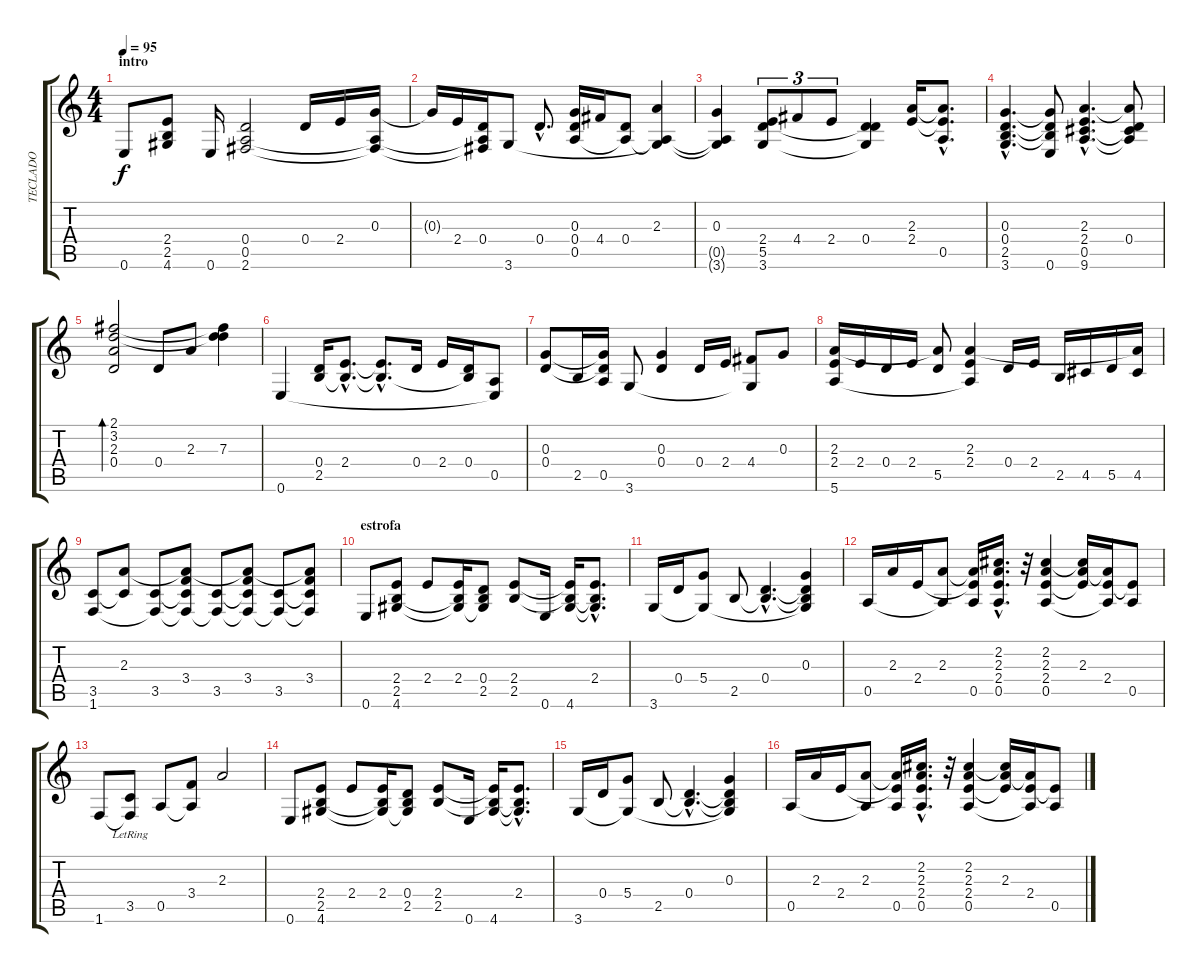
\track ("TECLADO" "TECLADO") {instrument electricpiano1}
\staff {score tabs}
\tuning (E5 B4 G4 D4 A3 E3) {hide}
\ts (4 4)
\section ("" "intro")
\tempo 95
\clef g2
\ks c
0.6.8{dy f instrument electricpiano1} (2.4 2.5 4.6).8 0.6.16 (0.4 0.5 2.6).2 0.4.16 2.4.16 (0.3 0.5{t} 2.6{t}).16 |
0.3{t}.16 2.4.16 (0.4 0.5{t} 2.6{t}).16 3.6.8 0.4{hac}.8{d} (0.3 0.4 0.5).16 4.4.16 (0.4 0.5{t}).8 (2.3 0.5{t} 3.6{t}).4 |
(0.3 0.5{t} 3.6{t}).4 (2.4 5.5 3.6).8{tu (3 2)} 4.4.8{tu (3 2)} 2.4.8{tu (3 2)} (0.4 5.5{t} 3.6{t}).4 (2.3 2.4).16 (2.3{hac t} 2.4{hac t} 0.5{hac}).8{d} |
(0.3{hac} 0.4{hac} 2.5{hac} 3.6{hac}).4{d} (0.3{t} 0.4{t} 2.5{t} 0.6).8 (2.3{hac} 2.4{hac} 0.5{hac} 9.6{hac}).4{d} (2.3{t} 0.4 0.5{t} 9.6{t}).8 |
(2.1 3.2 2.3 0.4).2{bd 60} 0.4.8 2.3.8 (2.1{t} 3.2{t} 7.3).4 |
0.6.4 (0.4 2.5).16 (2.4{hac} 2.5{hac t}).8{d} (2.4{hac t} 2.5{hac t}).8{d} 0.4.16 2.4.16 (0.4 2.5{t}).16 (0.5 0.6{t}).8 |
(0.3 0.4).8 2.5.16 (0.3{t} 0.4{t} 0.5).16 3.6.8 (0.3 0.4).4 0.4.16 2.4.16 (4.4 3.6{t}).8 0.3.8 |
(2.3 2.4 5.6).16 2.4.16 0.4.16 2.4.16 (2.3{t} 5.5).8 (2.3 2.4 5.6{t}).4 0.4.16 2.4.16 2.5.16 4.5.16 5.5.16 (2.3{t} 4.5).16 |
(3.5 1.6).8 (2.3 3.5{t}).8 (3.5 1.6{t}).8 (2.3{t} 3.4 3.5{t} 1.6{t}).8 (3.5 1.6{t}).8 (2.3{t} 3.4 3.5{t} 1.6{t}).8 (3.5 1.6{t}).8 (2.3{t} 3.4 3.5{t} 1.6{t}).8 |
\section ("" "estrofa")
0.6.8 (2.4 2.5 4.6).8 2.4.8 (2.4 2.5{t} 4.6{t}).16 (0.4 2.5 4.6{t}).8 (2.4 2.5).8 0.6.16 (2.4{t} 2.5{t} 4.6).16 (2.4{hac} 2.5{hac t} 4.6{hac t}).8{d} |
3.6.16 0.4.16 (5.4 3.6{t}).8 2.5.8 (0.4{hac} 2.5{hac t}).4{d} (0.3 0.4{t} 2.5{t} 3.6{t}).4 |
0.5.16 2.3.16 2.4.16 (2.3 0.5{t}).8 (2.3{t} 2.4{t} 0.5).16 (2.2{hac} 2.3{hac} 2.4{hac} 0.5{hac}).16{d} r.32 (2.2 2.3 2.4 0.5).4 (2.2{t} 2.3 2.4{t}).16 (2.3{t} 2.4 0.5{t}).16 (2.4{t} 0.5).8 |
1.6.8 (3.5{lr} 1.6{t}).8 0.5.8 (3.4 0.5{t}).8 2.3.2 |
0.6.8 (2.4 2.5 4.6).8 2.4.8 (2.4 2.5{t} 4.6{t}).16 (0.4 2.5 4.6{t}).8 (2.4 2.5).8 0.6.16 (2.4{t} 2.5{t} 4.6).16 (2.4{hac} 2.5{hac t} 4.6{hac t}).8{d} |
3.6.16 0.4.16 (5.4 3.6{t}).8 2.5.8 (0.4{hac} 2.5{hac t}).4{d} (0.3 0.4{t} 2.5{t} 3.6{t}).4 |
0.5.16 2.3.16 2.4.16 (2.3 0.5{t}).8 (2.3{t} 2.4{t} 0.5).16 (2.2{hac} 2.3{hac} 2.4{hac} 0.5{hac}).16{d} r.32 (2.2 2.3 2.4 0.5).4 (2.2{t} 2.3 2.4{t}).16 (2.3{t} 2.4 0.5{t}).16 (2.4{t} 0.5).8
